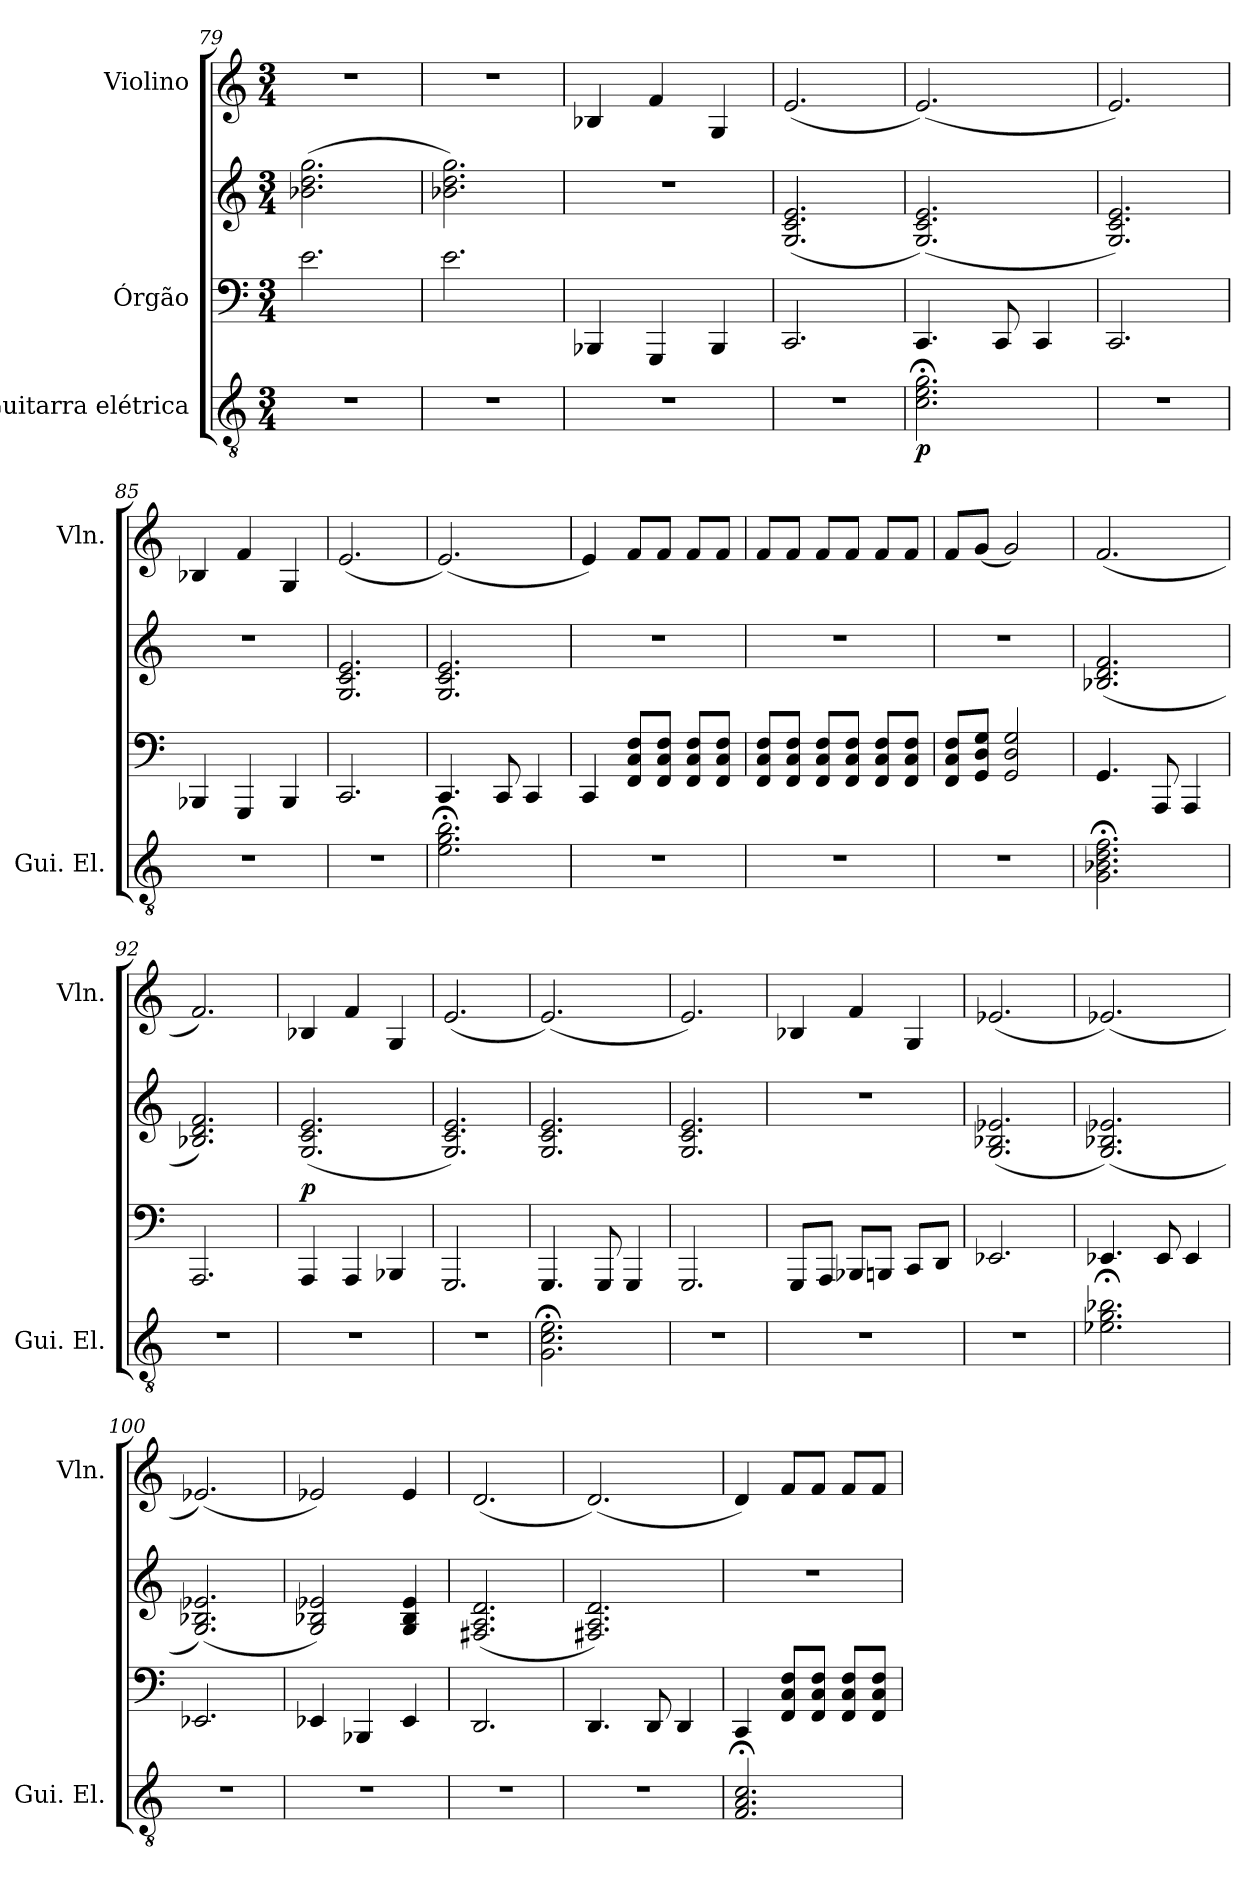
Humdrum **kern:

**kern	**dynam	**kern	**kern	**dynam	**kern
*part3	*part3	*part2	*part2	*part2	*part1
*staff4	*staff4	*staff3	*staff2	*staff2/3	*staff1
*I"Guitarra elétrica	*	*I"Órgão	*	*	*I"Violino
*I'Gui. El.	*	*	*	*	*I'Vln.
*clefGv2	*	*clefF4	*clefG2	*	*clefG2
*k[]	*	*k[]	*k[]	*	*k[]
*M3/4	*	*M3/4	*M3/4	*	*M3/4
=79	=79	=79	=79	=79	=79
2.r	.	2.e\	(2.b-X\ 2.dd\ 2.gg\	.	2.r
=80	=80	=80	=80	=80	=80
2.r	.	2.e\	2.b-X\ 2.dd\ 2.gg\)	.	2.r
=81	=81	=81	=81	=81	=81
2.r	.	4BBB-X/	2.r	.	4B-X/
.	.	4GGG/	.	.	4f/
.	.	4BBB-/	.	.	4G/
=82	=82	=82	=82	=82	=82
2.r	.	2.CC/	(2.G/ 2.c/ 2.e/	.	(2.e/
=83	=83	=83	=83	=83	=83
*k[]	*	*k[]	*k[]	*	*k[]
!	!LO:DY:b	!	!	!	!
2.c\;< 2.e\;< 2.g\;<	p	4.CC/	(2.G/ 2.c/ 2.e/)	.	(2.e/)
.	.	8CC/	.	.	.
.	.	4CC/	.	.	.
=84	=84	=84	=84	=84	=84
2.r	.	2.CC/	2.G/ 2.c/ 2.e/)	.	2.e/)
=85	=85	=85	=85	=85	=85
2.r	.	4BBB-X/	2.r	.	4B-X/
.	.	4GGG/	.	.	4f/
.	.	4BBB-/	.	.	4G/
!!LO:PB:g=z
=86	=86	=86	=86	=86	=86
2.r	.	2.CC/	2.G/ 2.c/ 2.e/	.	(2.e/
=87	=87	=87	=87	=87	=87
2.e\;< 2.g\;< 2.b\;<	.	4.CC/	2.G/ 2.c/ 2.e/	.	(2.e/)
.	.	8CC/	.	.	.
.	.	4CC/	.	.	.
=88	=88	=88	=88	=88	=88
2.r	.	4CC/	2.r	.	4e/)
.	.	8FF/ 8C/ 8F/L	.	.	8f/L
.	.	8FF/ 8C/ 8F/J	.	.	8f/J
.	.	8FF/ 8C/ 8F/L	.	.	8f/L
.	.	8FF/ 8C/ 8F/J	.	.	8f/J
=89	=89	=89	=89	=89	=89
2.r	.	8FF/ 8C/ 8F/L	2.r	.	8f/L
.	.	8FF/ 8C/ 8F/J	.	.	8f/J
.	.	8FF/ 8C/ 8F/L	.	.	8f/L
.	.	8FF/ 8C/ 8F/J	.	.	8f/J
.	.	8FF/ 8C/ 8F/L	.	.	8f/L
.	.	8FF/ 8C/ 8F/J	.	.	8f/J
=90	=90	=90	=90	=90	=90
2.r	.	8FF/ 8C/ 8F/L	2.r	.	8f/L
.	.	8GG/ 8D/ 8G/J	.	.	(8g/J
.	.	2GG/ 2D/ 2G/	.	.	2g/)
=91	=91	=91	=91	=91	=91
2.G\;< 2.B-X\;< 2.d\;< 2.f\;<	.	4.GG/	(2.B-X/ 2.d/ 2.f/	.	(2.f/
.	.	8AAA/	.	.	.
.	.	4AAA/	.	.	.
=92	=92	=92	=92	=92	=92
2.r	.	2.AAA/	2.B-X/ 2.d/ 2.f/)	.	2.f/)
=93	=93	=93	=93	=93	=93
!	!	!	!	!LO:DY:a=2	!
2.r	.	4AAA/	(2.G/ 2.c/ 2.e/	p	4B-X/
.	.	4AAA/	.	.	4f/
.	.	4BBB-X/	.	.	4G/
=94	=94	=94	=94	=94	=94
2.r	.	2.GGG/	2.G/ 2.c/ 2.e/)	.	(2.e/
!!LO:LB:g=z
=95	=95	=95	=95	=95	=95
2.G\;< 2.c\;< 2.e\;<	.	4.GGG/	2.G/ 2.c/ 2.e/	.	(2.e/)
.	.	8GGG/	.	.	.
.	.	4GGG/	.	.	.
=96	=96	=96	=96	=96	=96
2.r	.	2.GGG/	2.G/ 2.c/ 2.e/	.	2.e/)
=97	=97	=97	=97	=97	=97
2.r	.	8GGG/L	2.r	.	4B-X/
.	.	8AAA/J	.	.	.
.	.	8BBB-X/L	.	.	4f/
.	.	8BBBn/J	.	.	.
.	.	8CC/L	.	.	4G/
.	.	8DD/J	.	.	.
=98	=98	=98	=98	=98	=98
2.r	.	2.EE-X/	(2.G/ 2.B-X/ 2.e-X/	.	(2.e-X/
=99	=99	=99	=99	=99	=99
2.e-X\;< 2.g\;< 2.b-X\;<	.	4.EE-X/	(2.G/ 2.B-X/ 2.e-X/)	.	(2.e-X/)
.	.	8EE-/	.	.	.
.	.	4EE-/	.	.	.
=100	=100	=100	=100	=100	=100
2.r	.	2.EE-X/	(2.G/ 2.B-X/ 2.e-X/)	.	(2.e-X/)
=101	=101	=101	=101	=101	=101
2.r	.	4EE-X/	2G/ 2B-X/ 2e-X/)	.	2e-X/)
.	.	4BBB-X/	.	.	.
.	.	4EE-/	4G/ 4B-/ 4e-/	.	4e-/
=102	=102	=102	=102	=102	=102
2.r	.	2.DD/	(2.F#X/ 2.A/ 2.d/	.	(2.d/
!!LO:LB:g=z
=103	=103	=103	=103	=103	=103
2.r	.	4.DD/	2.F#X/ 2.A/ 2.d/)	.	(2.d/)
.	.	8DD/	.	.	.
.	.	4DD/	.	.	.
=104	=104	=104	=104	=104	=104
2.F/;< 2.A/;< 2.c/;<	.	4CC/	2.r	.	4d/)
.	.	8FF/ 8C/ 8F/L	.	.	8f/L
.	.	8FF/ 8C/ 8F/J	.	.	8f/J
.	.	8FF/ 8C/ 8F/L	.	.	8f/L
.	.	8FF/ 8C/ 8F/J	.	.	8f/J
=	=	=	=	=	=
*-	*-	*-	*-	*-	*-
